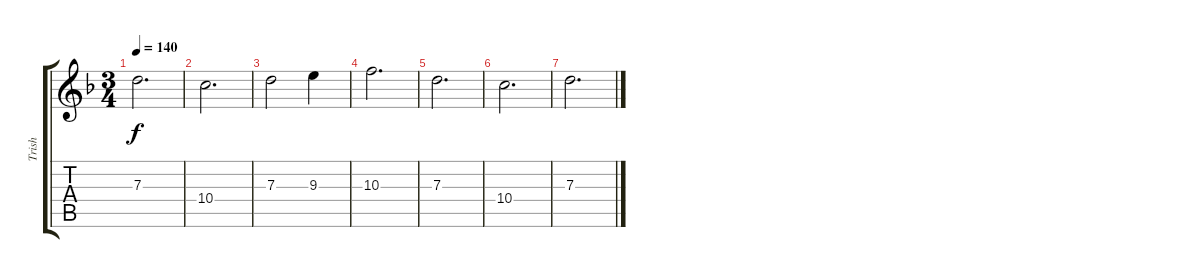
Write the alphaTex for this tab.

\track ("Trish" "Trish") {instrument acousticguitarsteel}
\staff {score tabs}
\tuning (E4 B3 G3 D3 A2 E2) {hide}
\ts (3 4)
\tempo 140
\clef g2
\ks dminor
7.3.2{d dy f} |
10.4.2{d} |
7.3.2 9.3.4 |
10.3.2{d} |
7.3.2{d} |
10.4.2{d} |
7.3.2{d}
